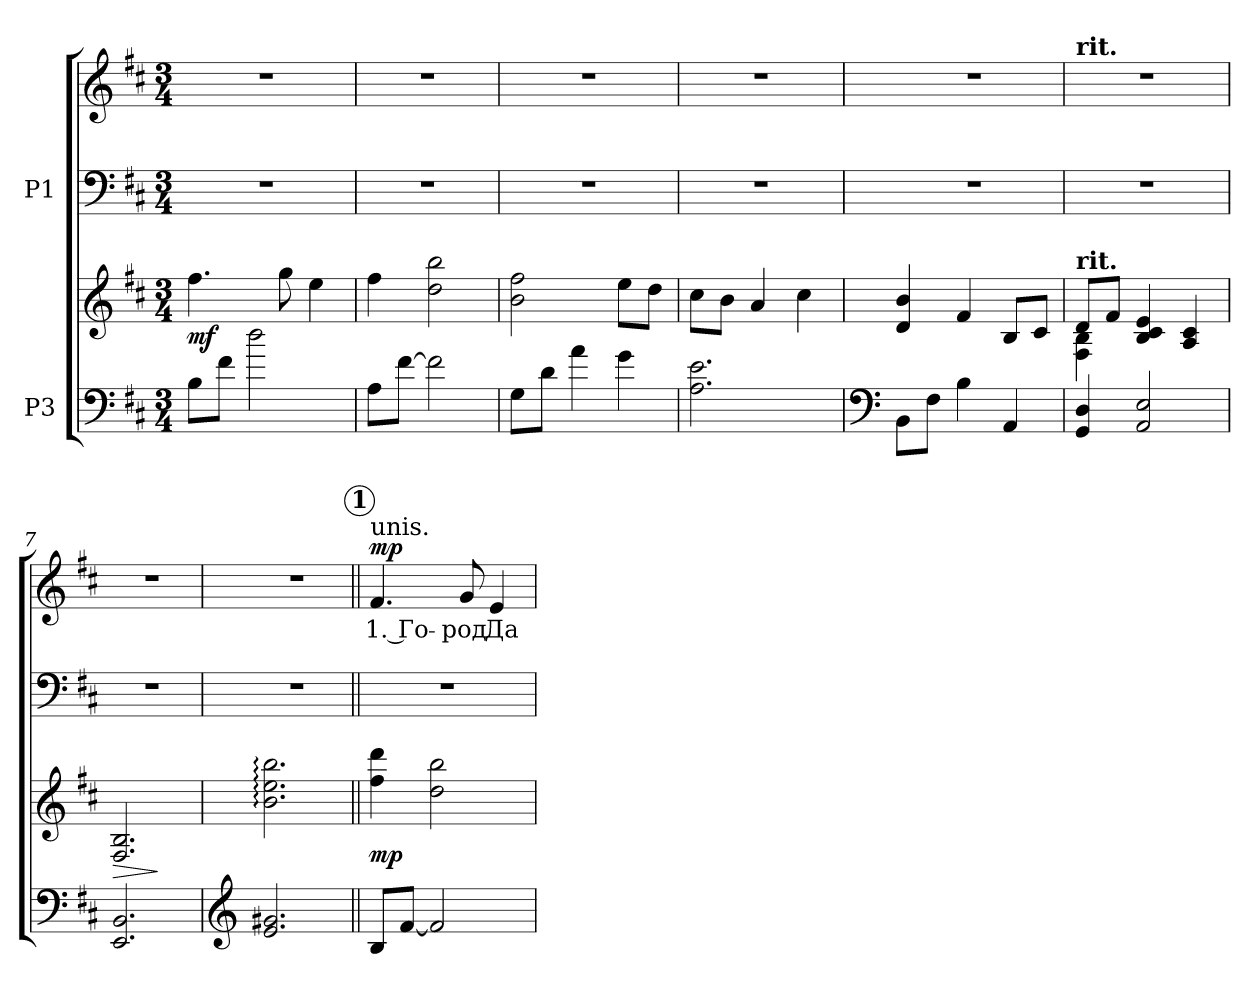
**kern	**kern	**dynam	**kern	**kern	**text	**dynam
*part2	*part2	*part2	*part1	*part1	*part1	*part1
*staff4	*staff3	*staff3/4	*staff2	*staff1	*staff1	*staff1/2
*I"P3	*	*	*I"P1	*	*	*
!!LO:PB:g=z
*clefF4	*clefG2	*	*clefF4	*clefG2	*	*
*k[f#c#]	*k[f#c#]	*	*k[f#c#]	*k[f#c#]	*	*
*D:	*D:	*	*D:	*D:	*	*
*M3/4	*M3/4	*	*M3/4	*M3/4	*	*
*MM88	*MM88	*	*MM88	*MM88	*	*
=1	=1	=1	=1	=1	=1	=1
!	!	!	!LO:N:vis=1	!LO:N:vis=1	!	!
8Bi\L	4.ff#i\	mf	2.r	2.r	.	.
8f#i\J	.	.	.	.	.	.
2ddi\	.	.	.	.	.	.
.	8ggi\	.	.	.	.	.
.	4eei\	.	.	.	.	.
=2	=2	=2	=2	=2	=2	=2
!	!	!	!LO:N:vis=1	!LO:N:vis=1	!	!
8Ai\L	4ff#i\	.	2.r	2.r	.	.
[>8f#i\J	.	.	.	.	.	.
2f#i\]	2ddi\ 2bbi	.	.	.	.	.
=3	=3	=3	=3	=3	=3	=3
!	!	!	!LO:N:vis=1	!LO:N:vis=1	!	!
8Gi\L	2bi\ 2ff#i	.	2.r	2.r	.	.
8di\J	.	.	.	.	.	.
4ai\	.	.	.	.	.	.
4gi\	8eei\L	.	.	.	.	.
.	8ddi\J	.	.	.	.	.
=4	=4	=4	=4	=4	=4	=4
!	!	!	!LO:N:vis=1	!LO:N:vis=1	!	!
2.Ai\ 2.ei	8cc#i\L	.	2.r	2.r	.	.
.	8bi\J	.	.	.	.	.
.	4ai/	.	.	.	.	.
.	4cc#i\	.	.	.	.	.
=5	=5	=5	=5	=5	=5	=5
*clefF4	*	*	*	*	*	*
!	!	!	!LO:N:vis=1	!LO:N:vis=1	!	!
8BBi\L	4di/ 4bi	.	2.r	2.r	.	.
8F#i\J	.	.	.	.	.	.
4Bi\	4f#i/	.	.	.	.	.
4AAi/	8Bi/L	.	.	.	.	.
.	8c#i/J	.	.	.	.	.
=6	=6	=6	=6	=6	=6	=6
*	*^	*	*	*	*	*
!	!	!	!	!	!LO:TX:a:B:t=rit.	!	!
!	!LO:TX:a:B:t=rit.	!	!	!	!	!	!
!	!	!	!	!LO:N:vis=1	!LO:N:vis=1	!	!
4GGi/ 4Di	8di/L	4F#i\ 4Bi	.	2.r	2.r	.	.
.	8f#i/J	.	.	.	.	.	.
2AAi/ 2Ei	4Bi/ 4c#i 4ei	2ryy	.	.	.	.	.
.	4Ai/ 4c#i	.	.	.	.	.	.
*	*v	*v	*	*	*	*	*
=7	=7	=7	=7	=7	=7	=7
!	!	!LO:HP:b	!LO:N:vis=1	!LO:N:vis=1	!	!
2.EEi/ 2.BBi	2.F#i/ 2.Bi	>	2.r	2.r	.	.
.	.	]	.	.	.	.
=8	=8	=8	=8	=8	=8	=8
*clefG2	*	*	*	*	*	*
!	!	!	!LO:N:vis=1	!LO:N:vis=1	!	!
2.ei/ 2.g#Xi	2.bi\: 2.eei: 2.bbi:	.	2.r	2.r	.	.
!!LO:LB:g=z
!!LO:REH:place=s1:B:color=#000000:enc=circle:fs=13.686:t=1
=9||	=9||	=9||	=9||	=9||	=9||	=9||
!	!	!	!LO:N:vis=1	!	!	!
!	!	!	!	!LO:TX:a:t=unis.	!	!
!	!	!	!	!	!LO:LY:b:color=#000000	!
8Bi/L	4ff#i\ 4dddi	mp	2.r	4.f#i/	1. Го-	mp
[<8f#i/J	.	.	.	.	.	.
2f#i/]	2ddi\ 2bbi	.	.	.	.	.
!	!	!	!	!	!LO:LY:b:color=#000000	!
.	.	.	.	8gi/	-род	.
!	!	!	!	!	!LO:LY:b:color=#000000	!
.	.	.	.	4ei/	Да-	.
=	=	=	=	=	=	=
*-	*-	*-	*-	*-	*-	*-
